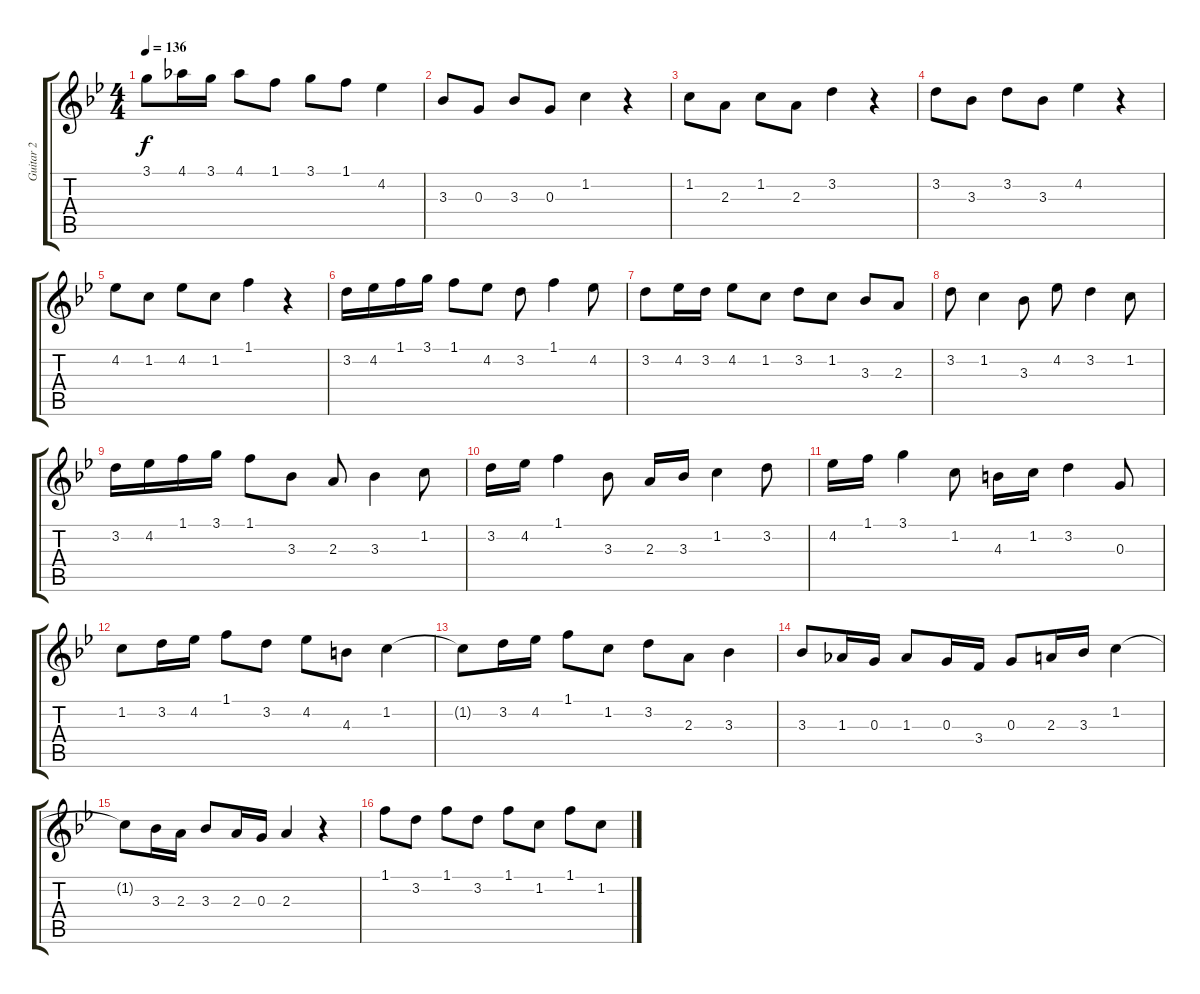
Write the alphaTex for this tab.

\track ("Guitar 2" "Guitar 2") {instrument acousticguitarsteel}
\staff {score tabs}
\tuning (E4 B3 G3 D3 A2 E2) {hide}
\ts (4 4)
\tempo 136
\clef g2
\ks bb
3.1.8{dy f} 4.1.16 3.1.16 4.1.8 1.1.8 3.1.8 1.1.8 4.2.4 |
3.3.8 0.3.8 3.3.8 0.3.8 1.2.4 r.4 |
1.2.8 2.3.8 1.2.8 2.3.8 3.2.4 r.4 |
3.2.8 3.3.8 3.2.8 3.3.8 4.2.4 r.4 |
4.2.8 1.2.8 4.2.8 1.2.8 1.1.4 r.4 |
3.2.16 4.2.16 1.1.16 3.1.16 1.1.8 4.2.8 3.2.8 1.1.4 4.2.8 |
3.2.8 4.2.16 3.2.16 4.2.8 1.2.8 3.2.8 1.2.8 3.3.8 2.3.8 |
3.2.8 1.2.4 3.3.8 4.2.8 3.2.4 1.2.8 |
3.2.16 4.2.16 1.1.16 3.1.16 1.1.8 3.3.8 2.3.8 3.3.4 1.2.8 |
3.2.16 4.2.16 1.1.4 3.3.8 2.3.16 3.3.16 1.2.4 3.2.8 |
4.2.16 1.1.16 3.1.4 1.2.8 4.3.16 1.2.16 3.2.4 0.3.8 |
1.2.8 3.2.16 4.2.16 1.1.8 3.2.8 4.2.8 4.3.8 1.2.4 |
1.2{t}.8 3.2.16 4.2.16 1.1.8 1.2.8 3.2.8 2.3.8 3.3.4 |
3.3.8 1.3.16 0.3.16 1.3.8 0.3.16 3.4.16 0.3.8 2.3.16 3.3.16 1.2.4 |
1.2{t}.8 3.3.16 2.3.16 3.3.8 2.3.16 0.3.16 2.3.4 r.4 |
1.1.8 3.2.8 1.1.8 3.2.8 1.1.8 1.2.8 1.1.8 1.2.8
